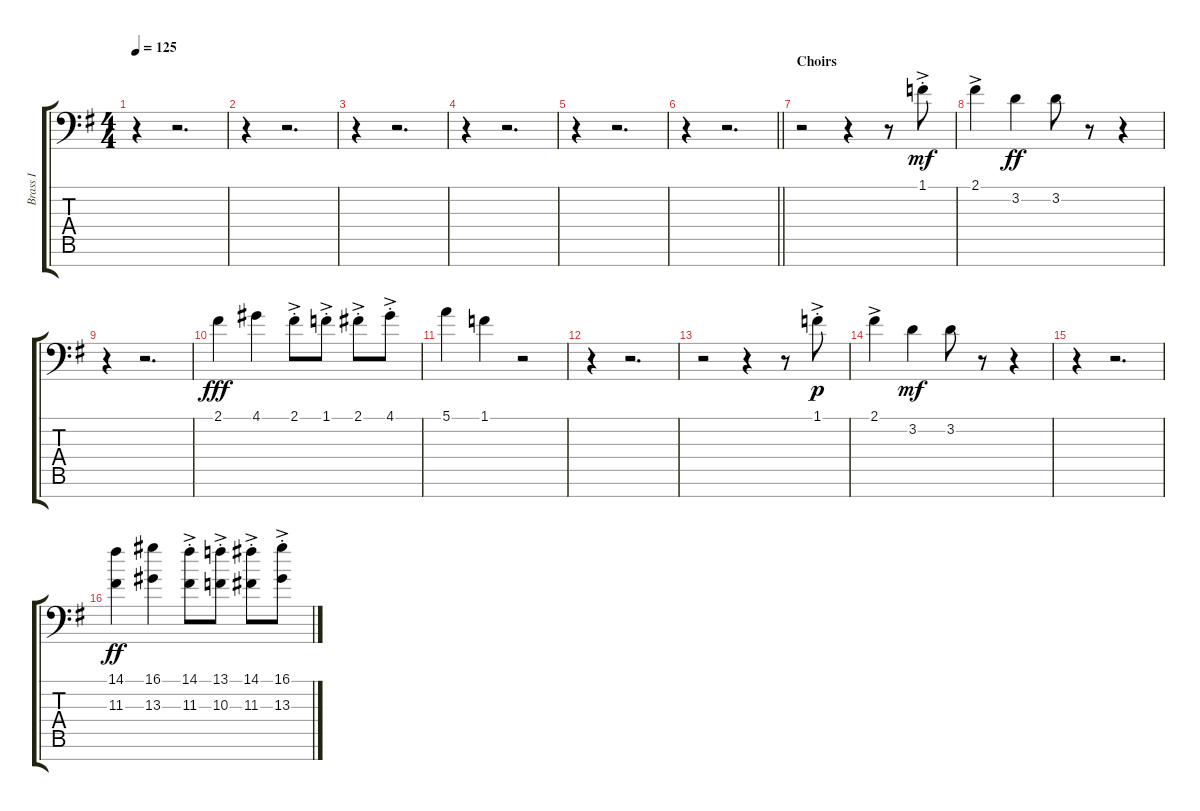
\track ("Brass I " "Brass I ") {instrument frenchhorn}
\staff {score tabs}
\tuning (E4 B3 G3 D3 A2 E2 B1) {hide}
\ts (4 4)
\tempo 125
\clef f4
\ks g
r.4{dy f} r.2{d} |
r.4 r.2{d} |
r.4 r.2{d} |
r.4 r.2{d} |
r.4 r.2{d} |
\barLineRight lightlight
r.4 r.2{d} |
\section ("" "Choirs")
r.2 r.4 r.8 1.1{ac st}.8{dy mf} |
2.1{ac}.4 3.2.4{dy ff} 3.2.8 r.8 r.4 |
r.4 r.2{d} |
2.1.4{dy fff} 4.1.4 2.1{ac st}.8 1.1{ac st}.8 2.1{ac st}.8 4.1{ac st}.8 |
5.1.4 1.1.4 r.2 |
r.4 r.2{d} |
r.2 r.4 r.8 1.1{ac st}.8{dy p} |
2.1{ac}.4 3.2.4{dy mf} 3.2.8 r.8 r.4 |
r.4 r.2{d} |
(14.1 11.3).4{dy ff} (16.1 13.3).4 (14.1{ac st} 11.3{ac st}).8 (13.1{ac st} 10.3{ac st}).8 (14.1{ac st} 11.3{ac st}).8 (16.1{ac st} 13.3{ac st}).8
